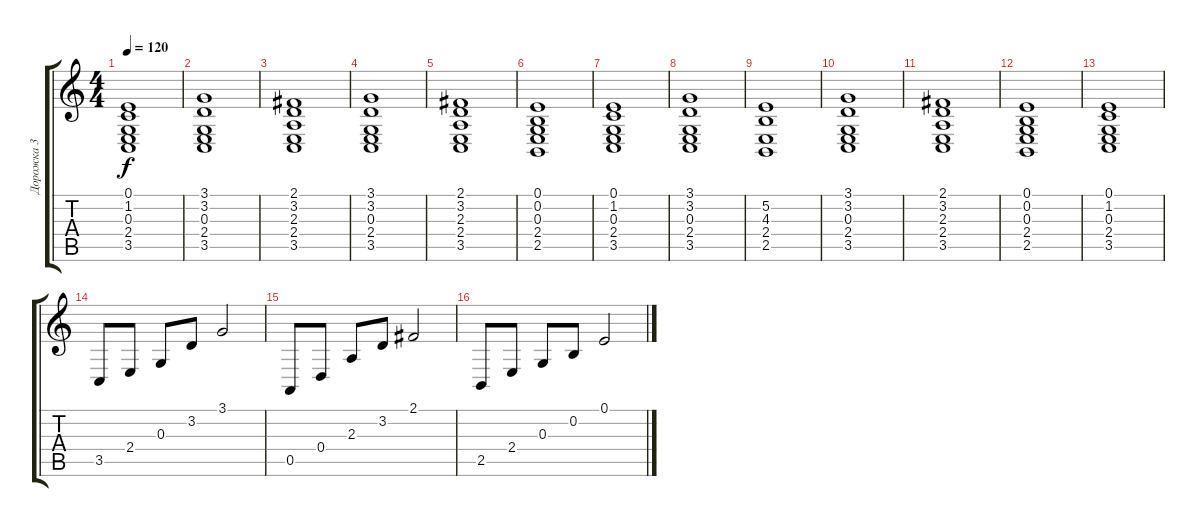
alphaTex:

\track ("Дорожка 3" "Дорожка 3") {instrument lead1square}
\staff {score tabs}
\tuning (E4 B3 G3 D3 A2 E2) {hide}
\ts (4 4)
\tempo 120
\clef g2
\ks c
(0.1 1.2 0.3 2.4 3.5).1{dy f} |
(3.1 3.2 0.3 2.4 3.5).1 |
(2.1 3.2 2.3 2.4 3.5).1 |
(3.1 3.2 0.3 2.4 3.5).1 |
(2.1 3.2 2.3 2.4 3.5).1 |
(0.1 0.2 0.3 2.4 2.5).1 |
(0.1 1.2 0.3 2.4 3.5).1 |
(3.1 3.2 0.3 2.4 3.5).1 |
(5.2 4.3 2.4 2.5).1 |
(3.1 3.2 0.3 2.4 3.5).1 |
(2.1 3.2 2.3 2.4 3.5).1 |
(0.1 0.2 0.3 2.4 2.5).1 |
(0.1 1.2 0.3 2.4 3.5).1 |
3.5.8 2.4.8 0.3.8 3.2.8 3.1.2 |
0.5.8 0.4.8 2.3.8 3.2.8 2.1.2 |
2.5.8 2.4.8 0.3.8 0.2.8 0.1.2
